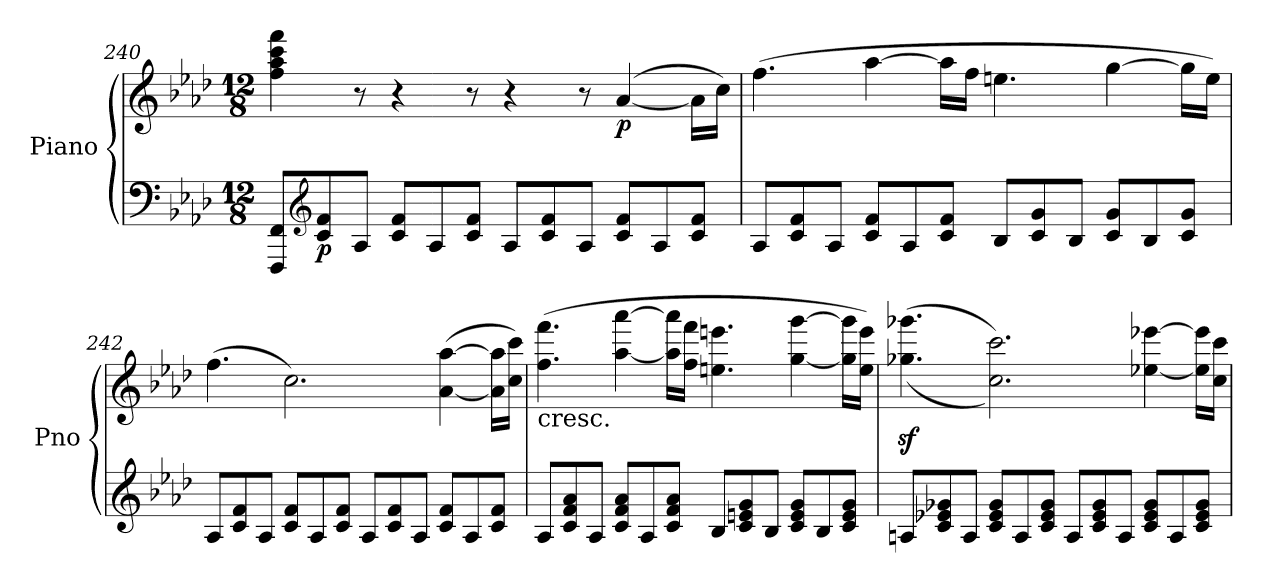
**kern	**kern	**dynam
*part1	*part1	*part1
*staff2	*staff1	*staff1/2
*I"Piano	*	*
*I'Pno	*	*
*clefF4	*clefG2	*
*k[b-e-a-d-]	*k[b-e-a-d-]	*
*A-:	*A-:	*
*M12/8	*M12/8	*
=240	=240	=240
8FFF/ 8FF/L	4ff\ 4aa-\ 4ccc\ 4fff\	.
*clefG2	*	*
!	!	!LO:DY:b=2
8c/ 8f/	.	p
8A-/J	8r	.
8c/ 8f/L	4r	.
8A-/	.	.
8c/ 8f/J	8r	.
8A-/L	4r	.
8c/ 8f/	.	.
8A-/J	8r	.
!	!	!LO:DY:b
8c/ 8f/L	([4a-/	p
8A-/	.	.
8c/ 8f/J	16a-\LL]	.
.	16cc\JJ)	.
!!LO:PB:g=z
=241	=241	=241
8A-/L	(4.ff\	.
8c/ 8f/	.	.
8A-/J	.	.
8c/ 8f/L	[4aa-\	.
8A-/	.	.
8c/ 8f/J	16aa-\LL]	.
.	16ff\JJ	.
8B-/L	4.een\	.
8c/ 8g/	.	.
8B-/J	.	.
8c/ 8g/L	[4gg\	.
8B-/	.	.
8c/ 8g/J	16gg\LL]	.
.	16ee\JJ)	.
=242	=242	=242
8A-/L	(4.ff\	.
8c/ 8f/	.	.
8A-/J	.	.
8c/ 8f/L	2.cc\)	.
8A-/	.	.
8c/ 8f/J	.	.
8A-/L	.	.
8c/ 8f/	.	.
8A-/J	.	.
8c/ 8f/L	([4a-\ [4aa-\	.
8A-/	.	.
8c/ 8f/J	16a-\] 16aa-\]LL	.
.	16cc\ 16ccc\JJ)	.
=243	=243	=243
!	!LO:TX:b:t=cresc.	!
8A-/L	(4.ff\ 4.fff\	.
8c/ 8f/ 8a-/	.	.
8A-/J	.	.
8c/ 8f/ 8a-/L	[4aa-\ [4aaa-\	.
8A-/	.	.
8c/ 8f/ 8a-/J	16aa-\] 16aaa-\]LL	.
.	16ff\ 16fff\JJ	.
8B-/L	4.een\ 4.eeen\	.
8c/ 8en/ 8g/	.	.
8B-/J	.	.
8c/ 8e/ 8g/L	[4gg\ [4ggg\	.
8B-/	.	.
8c/ 8e/ 8g/J	16gg\] 16ggg\]LL	.
.	16ee\ 16eee\JJ)	.
!!LO:PB:g=z
=244	=244	=244
8An/L	((4.gg-X\z< 4.ggg-X\z<	.
8c/ 8e-X/ 8g-X/	.	.
8A/J	.	.
8c/ 8e-/ 8g-/L	2.cc\ 2.ccc\))	.
8A/	.	.
8c/ 8e-/ 8g-/J	.	.
8A/L	.	.
8c/ 8e-/ 8g-/	.	.
8A/J	.	.
8c/ 8e-/ 8g-/L	[4ee-X\ [4eee-X\	.
8A/	.	.
8c/ 8e-/ 8g-/J	16ee-\] 16eee-\]LL	.
.	16cc\ 16ccc\JJ	.
=	=	=
*-	*-	*-
